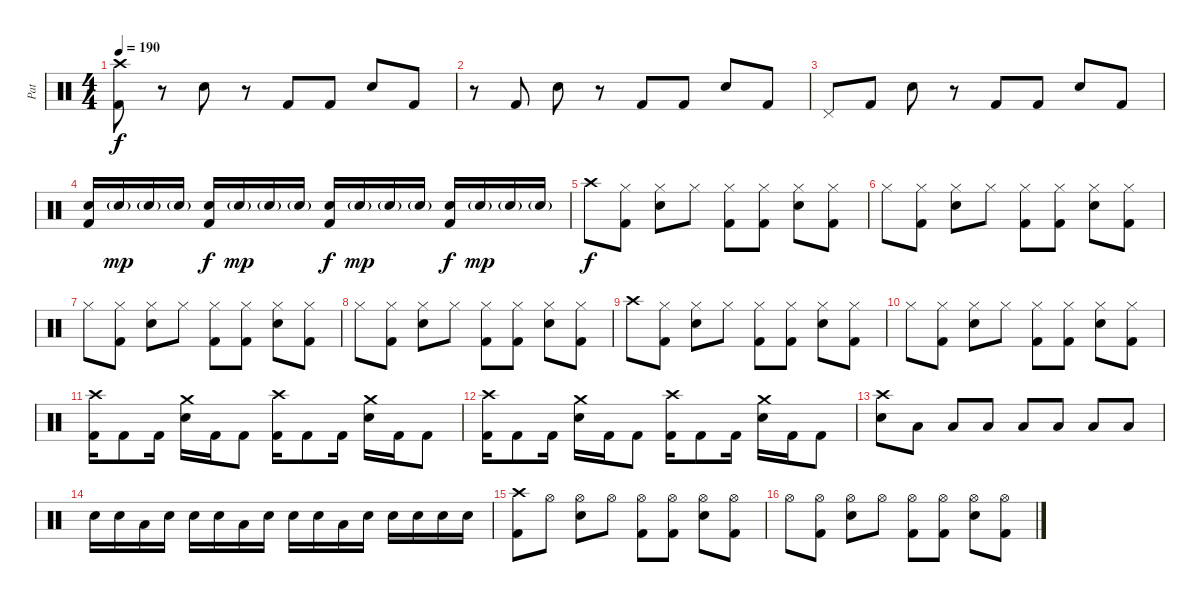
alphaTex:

\track ("Pat" "Pat") {instrument percussion}
\staff {score}
\articulation defaults
\ts (4 4)
\tempo 190
\clef neutral
\ks c
("Crash high (hit)" "Kick (hit) 2").8{dy f} r.8 "Electric Snare (hit)".8 r.8 "Kick (hit) 2".8 "Kick (hit) 2".8 "Electric Snare (hit)".8 "Kick (hit) 2".8 |
r.8 "Kick (hit) 2".8 "Electric Snare (hit)".8 r.8 "Kick (hit) 2".8 "Kick (hit) 2".8 "Electric Snare (hit)".8 "Kick (hit) 2".8 |
"Pedal Hi-Hat (hit)".8 "Kick (hit) 2".8 "Electric Snare (hit)".8 r.8 "Kick (hit) 2".8 "Kick (hit) 2".8 "Electric Snare (hit)".8 "Kick (hit) 2".8 |
("Electric Snare (hit)" "Kick (hit) 2").16 "Electric Snare (hit)"{g}.16{dy mp} "Electric Snare (hit)"{g}.16 "Electric Snare (hit)"{g}.16 ("Electric Snare (hit)" "Kick (hit) 2").16{dy f} "Electric Snare (hit)"{g}.16{dy mp} "Electric Snare (hit)"{g}.16 "Electric Snare (hit)"{g}.16 ("Electric Snare (hit)" "Kick (hit) 2").16{dy f} "Electric Snare (hit)"{g}.16{dy mp} "Electric Snare (hit)"{g}.16 "Electric Snare (hit)"{g}.16 ("Electric Snare (hit)" "Kick (hit) 2").16{dy f} "Electric Snare (hit)"{g}.16{dy mp} "Electric Snare (hit)"{g}.16 "Electric Snare (hit)"{g}.16 |
"Crash high (hit)".8{dy f} ("Hi-Hat (closed)" "Kick (hit) 2").8 ("Hi-Hat (closed)" "Electric Snare (hit)").8 "Hi-Hat (closed)".8 ("Hi-Hat (closed)" "Kick (hit) 2").8 ("Hi-Hat (closed)" "Kick (hit) 2").8 ("Hi-Hat (closed)" "Electric Snare (hit)").8 ("Hi-Hat (closed)" "Kick (hit) 2").8 |
"Hi-Hat (closed)".8 ("Hi-Hat (closed)" "Kick (hit) 2").8 ("Hi-Hat (closed)" "Electric Snare (hit)").8 "Hi-Hat (closed)".8 ("Hi-Hat (closed)" "Kick (hit) 2").8 ("Hi-Hat (closed)" "Kick (hit) 2").8 ("Hi-Hat (closed)" "Electric Snare (hit)").8 ("Hi-Hat (closed)" "Kick (hit) 2").8 |
"Hi-Hat (closed)".8 ("Hi-Hat (closed)" "Kick (hit) 2").8 ("Hi-Hat (closed)" "Electric Snare (hit)").8 "Hi-Hat (closed)".8 ("Hi-Hat (closed)" "Kick (hit) 2").8 ("Hi-Hat (closed)" "Kick (hit) 2").8 ("Hi-Hat (closed)" "Electric Snare (hit)").8 ("Hi-Hat (closed)" "Kick (hit) 2").8 |
"Hi-Hat (closed)".8 ("Hi-Hat (closed)" "Kick (hit) 2").8 ("Hi-Hat (closed)" "Electric Snare (hit)").8 "Hi-Hat (closed)".8 ("Hi-Hat (closed)" "Kick (hit) 2").8 ("Hi-Hat (closed)" "Kick (hit) 2").8 ("Hi-Hat (closed)" "Electric Snare (hit)").8 ("Hi-Hat (closed)" "Kick (hit) 2").8 |
"Crash high (hit)".8 ("Hi-Hat (closed)" "Kick (hit) 2").8 ("Hi-Hat (closed)" "Electric Snare (hit)").8 "Hi-Hat (closed)".8 ("Hi-Hat (closed)" "Kick (hit) 2").8 ("Hi-Hat (closed)" "Kick (hit) 2").8 ("Hi-Hat (closed)" "Electric Snare (hit)").8 ("Hi-Hat (closed)" "Kick (hit) 2").8 |
"Hi-Hat (closed)".8 ("Hi-Hat (closed)" "Kick (hit) 2").8 ("Hi-Hat (closed)" "Electric Snare (hit)").8 "Hi-Hat (closed)".8 ("Hi-Hat (closed)" "Kick (hit) 2").8 ("Hi-Hat (closed)" "Kick (hit) 2").8 ("Hi-Hat (closed)" "Electric Snare (hit)").8 ("Hi-Hat (closed)" "Kick (hit) 2").8 |
("Crash high (hit)" "Kick (hit) 2").16 "Kick (hit) 2".8 "Kick (hit) 2".16 ("Crash medium (hit)" "Electric Snare (hit)").16 "Kick (hit) 2".16 "Kick (hit) 2".8 ("Crash high (hit)" "Kick (hit) 2").16 "Kick (hit) 2".8 "Kick (hit) 2".16 ("Crash medium (hit)" "Electric Snare (hit)").16 "Kick (hit) 2".16 "Kick (hit) 2".8 |
("Crash high (hit)" "Kick (hit) 2").16 "Kick (hit) 2".8 "Kick (hit) 2".16 ("Crash medium (hit)" "Electric Snare (hit)").16 "Kick (hit) 2".16 "Kick (hit) 2".8 ("Crash high (hit)" "Kick (hit) 2").16 "Kick (hit) 2".8 "Kick (hit) 2".16 ("Crash medium (hit)" "Electric Snare (hit)").16 "Kick (hit) 2".16 "Kick (hit) 2".8 |
("Crash high (hit)" "Electric Snare (hit)").8 "Low Tom (hit)".8 "Low Tom (hit)".8 "Low Tom (hit)".8 "Low Tom (hit)".8 "Low Tom (hit)".8 "Low Tom (hit)".8 "Low Tom (hit)".8 |
"Electric Snare (hit)".16 "Electric Snare (hit)".16 "Low Tom (hit)".16 "Electric Snare (hit)".16 "Electric Snare (hit)".16 "Electric Snare (hit)".16 "Low Tom (hit)".16 "Electric Snare (hit)".16 "Electric Snare (hit)".16 "Electric Snare (hit)".16 "Low Tom (hit)".16 "Electric Snare (hit)".16 "Electric Snare (hit)".16 "Electric Snare (hit)".16 "Electric Snare (hit)".16 "Electric Snare (hit)".16 |
("Crash high (hit)" "Kick (hit) 2").8 "Hi-Hat (open)".8 ("Hi-Hat (open)" "Electric Snare (hit)").8 "Hi-Hat (open)".8 ("Hi-Hat (open)" "Kick (hit) 2").8 ("Hi-Hat (open)" "Kick (hit) 2").8 ("Hi-Hat (open)" "Electric Snare (hit)").8 ("Hi-Hat (open)" "Kick (hit) 2").8 |
"Hi-Hat (open)".8 ("Hi-Hat (open)" "Kick (hit) 2").8 ("Hi-Hat (open)" "Electric Snare (hit)").8 "Hi-Hat (open)".8 ("Hi-Hat (open)" "Kick (hit) 2").8 ("Hi-Hat (open)" "Kick (hit) 2").8 ("Hi-Hat (open)" "Electric Snare (hit)").8 ("Hi-Hat (open)" "Kick (hit) 2").8
